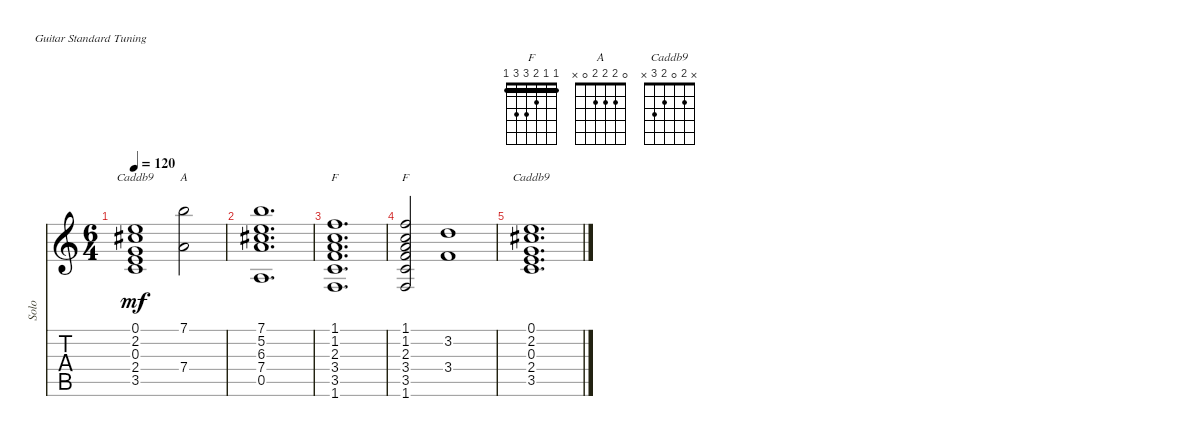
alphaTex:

\defaultSystemsLayout 4
\bracketExtendMode nobrackets
\firstSystemTrackNameMode fullname
\otherSystemsTrackNameOrientation horizontal
\track ("Solo" "S-Gt") {instrument acousticguitarnylon}
\staff {score tabs}
\tuning (E4 B3 G3 D3 A2 E2)
\chord ("F" 1 1 2 3 3 1) {barre (1 1)}
\chord ("A" 0 2 2 2 0 x)
\chord ("Caddb9" x 2 0 2 3 x)
\ts (6 4)
\tempo 120
\clef g2
\ks c
(0.1 2.2 0.3 2.4 3.5).1{ch "Caddb9" dy mf} (7.1 7.4).2{ch "A"} |
(7.1 5.2 7.4 0.5 6.3).1{d} |
(3.4 2.3 1.2 1.1 3.5 1.6).1{d ch "F"} |
(1.1 1.2 2.3 3.4 3.5 1.6).2{ch "F"} (3.4 3.2).1 |
(0.1 2.2 0.3 2.4 3.5).1{d ch "Caddb9"}
